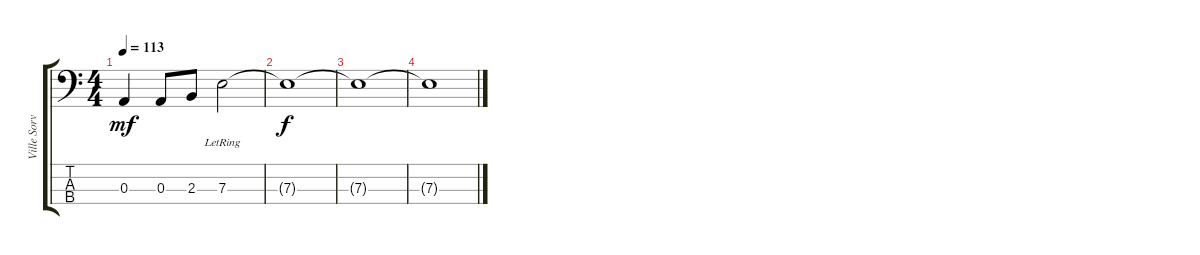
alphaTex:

\track ("Ville Sorvalli" "Ville Sorv") {instrument electricbassfinger}
\staff {score tabs}
\tuning (G2 D2 A1 E1) {hide}
\ts (4 4)
\tempo 113
\clef f4
\ks c
0.3.4{dy mf} 0.3.8 2.3.8 7.3{lr}.2 |
7.3{t}.1{dy f} |
7.3{t}.1 |
7.3{t}.1
